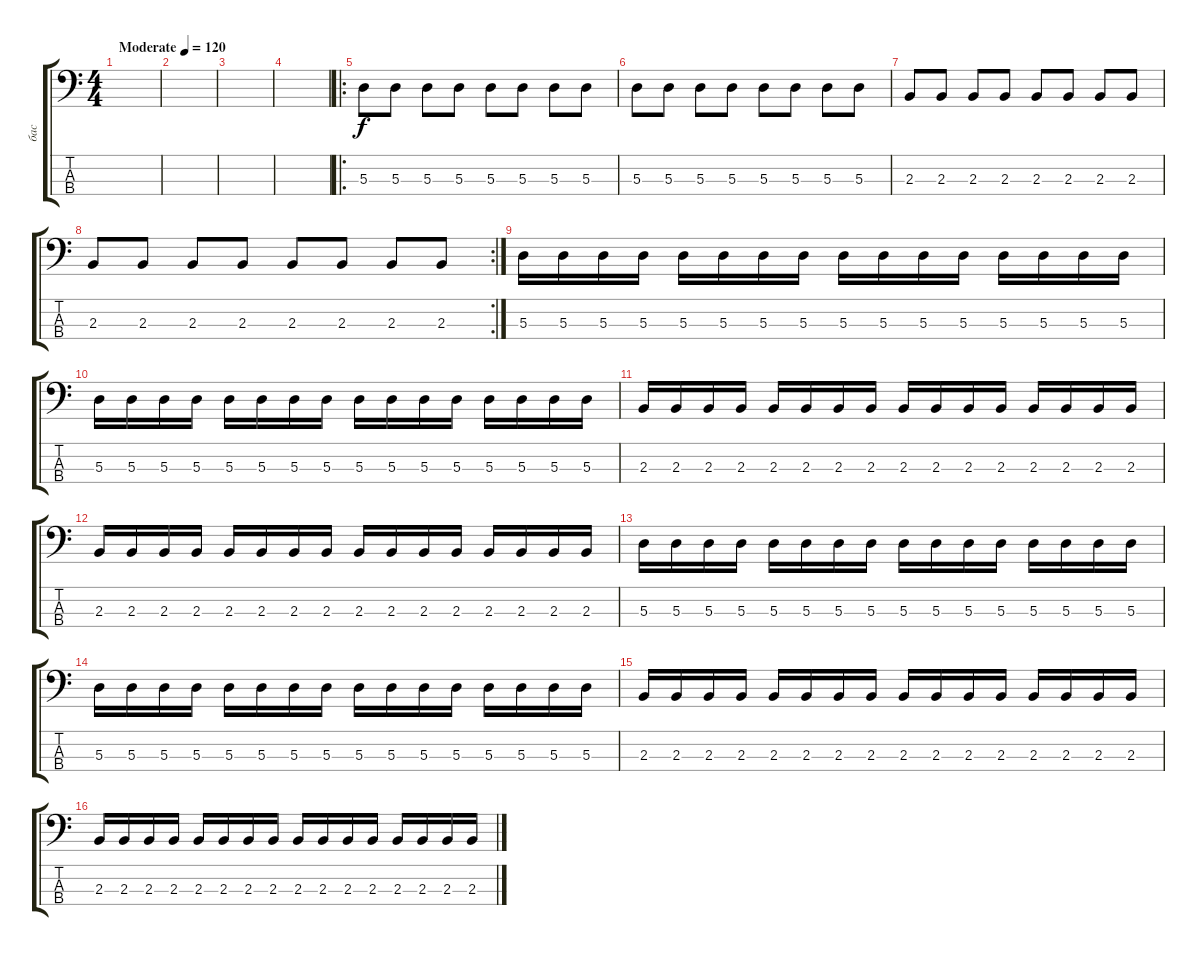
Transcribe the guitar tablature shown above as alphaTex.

\track ("бас" "бас") {instrument electricbassfinger}
\staff {score tabs}
\tuning (G2 D2 A1 E1) {hide}
\ts (4 4)
\tempo (120 "Moderate")
\tempo 95
\tempo (120 "Moderate")
\clef f4
\ks c
|
|
|
|
\ro
5.3.8 5.3.8 5.3.8 5.3.8 5.3.8 5.3.8 5.3.8 5.3.8 |
5.3.8 5.3.8 5.3.8 5.3.8 5.3.8 5.3.8 5.3.8 5.3.8 |
2.3.8 2.3.8 2.3.8 2.3.8 2.3.8 2.3.8 2.3.8 2.3.8 |
\rc 2
2.3.8 2.3.8 2.3.8 2.3.8 2.3.8 2.3.8 2.3.8 2.3.8 |
5.3.16 5.3.16 5.3.16 5.3.16 5.3.16 5.3.16 5.3.16 5.3.16 5.3.16 5.3.16 5.3.16 5.3.16 5.3.16 5.3.16 5.3.16 5.3.16 |
5.3.16 5.3.16 5.3.16 5.3.16 5.3.16 5.3.16 5.3.16 5.3.16 5.3.16 5.3.16 5.3.16 5.3.16 5.3.16 5.3.16 5.3.16 5.3.16 |
2.3.16 2.3.16 2.3.16 2.3.16 2.3.16 2.3.16 2.3.16 2.3.16 2.3.16 2.3.16 2.3.16 2.3.16 2.3.16 2.3.16 2.3.16 2.3.16 |
2.3.16 2.3.16 2.3.16 2.3.16 2.3.16 2.3.16 2.3.16 2.3.16 2.3.16 2.3.16 2.3.16 2.3.16 2.3.16 2.3.16 2.3.16 2.3.16 |
5.3.16 5.3.16 5.3.16 5.3.16 5.3.16 5.3.16 5.3.16 5.3.16 5.3.16 5.3.16 5.3.16 5.3.16 5.3.16 5.3.16 5.3.16 5.3.16 |
5.3.16 5.3.16 5.3.16 5.3.16 5.3.16 5.3.16 5.3.16 5.3.16 5.3.16 5.3.16 5.3.16 5.3.16 5.3.16 5.3.16 5.3.16 5.3.16 |
2.3.16 2.3.16 2.3.16 2.3.16 2.3.16 2.3.16 2.3.16 2.3.16 2.3.16 2.3.16 2.3.16 2.3.16 2.3.16 2.3.16 2.3.16 2.3.16 |
2.3.16 2.3.16 2.3.16 2.3.16 2.3.16 2.3.16 2.3.16 2.3.16 2.3.16 2.3.16 2.3.16 2.3.16 2.3.16 2.3.16 2.3.16 2.3.16
